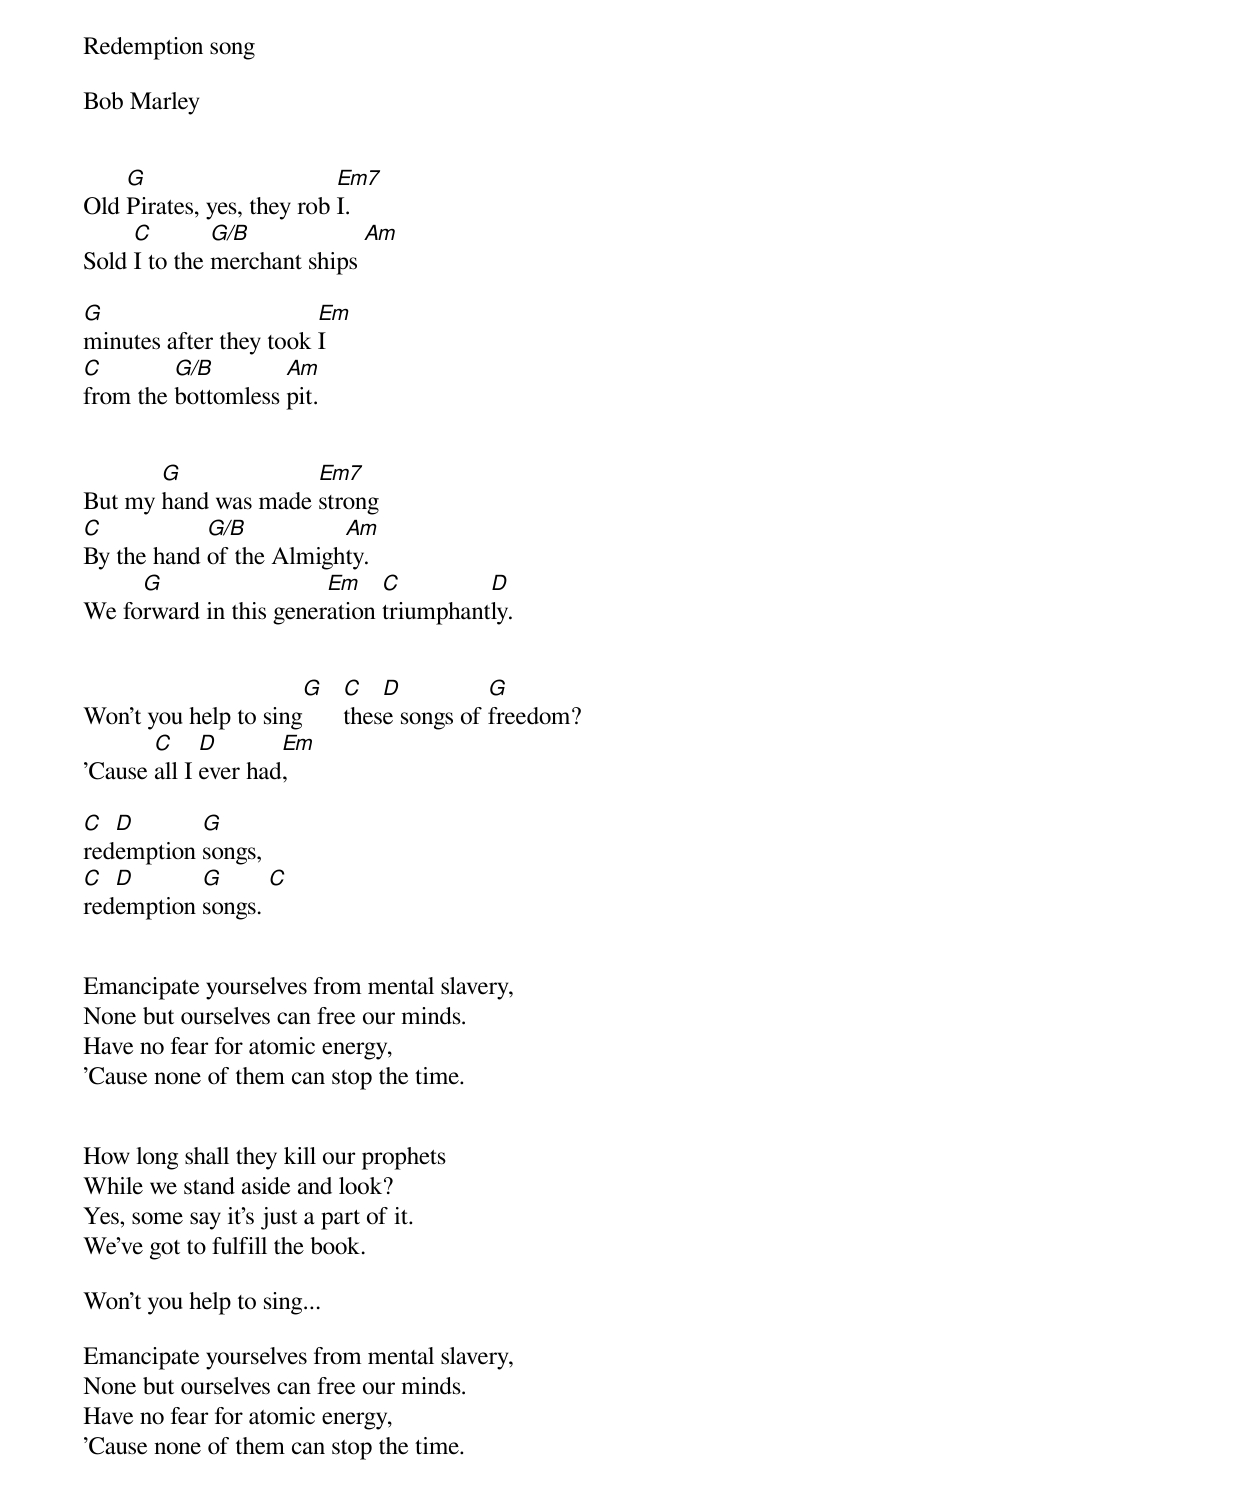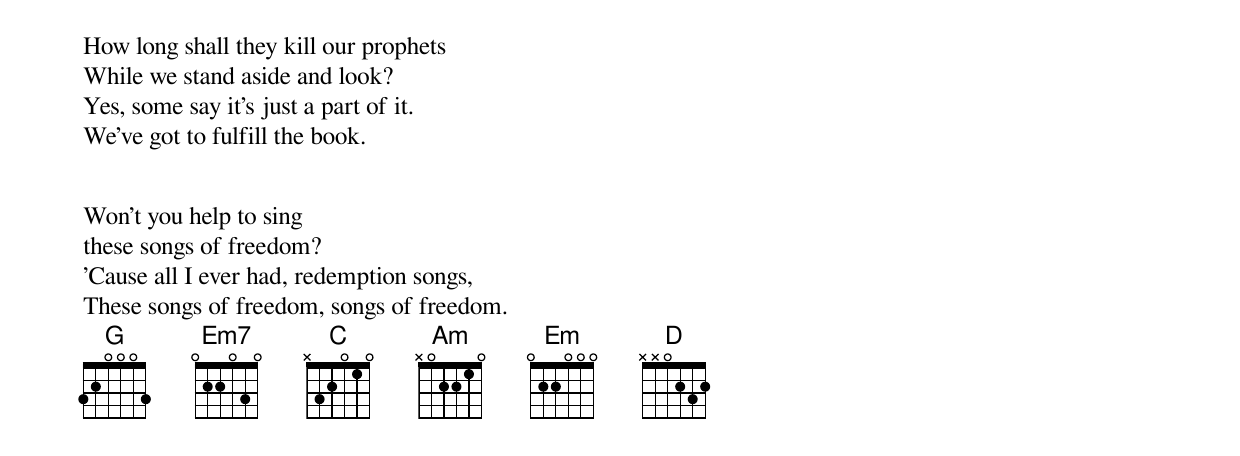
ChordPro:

Redemption song

Bob Marley


Old [G]Pirates, yes, they rob [Em7]I.
Sold [C]I to the [G/B]merchant ships [Am]

[G]minutes after they took [Em]I
[C]from the [G/B]bottomless [Am]pit.


But my [G]hand was made [Em7]strong
[C]By the hand [G/B]of the Almigh[Am]ty.
We fo[G]rward in this gener[Em]ation [C]triumphant[D]ly.


Won't you help to sing[G]   \\

[C]thes[D]e songs of [G]freedom?
'Cause [C]all I [D]ever had[Em],

[C]red[D]emption [G]songs,
[C]red[D]emption [G]songs. [C]


Emancipate yourselves from mental slavery,
None but ourselves can free our minds.
Have no fear for atomic energy,
'Cause none of them can stop the time.


How long shall they kill our prophets
While we stand aside and look?
Yes, some say it's just a part of it.
We've got to fulfill the book.

Won't you help to sing...

Emancipate yourselves from mental slavery,
None but ourselves can free our minds.
Have no fear for atomic energy,
'Cause none of them can stop the time.


How long shall they kill our prophets
While we stand aside and look?
Yes, some say it's just a part of it.
We've got to fulfill the book.


Won't you help to sing
these songs of freedom?
'Cause all I ever had, redemption songs,
These songs of freedom, songs of freedom.
